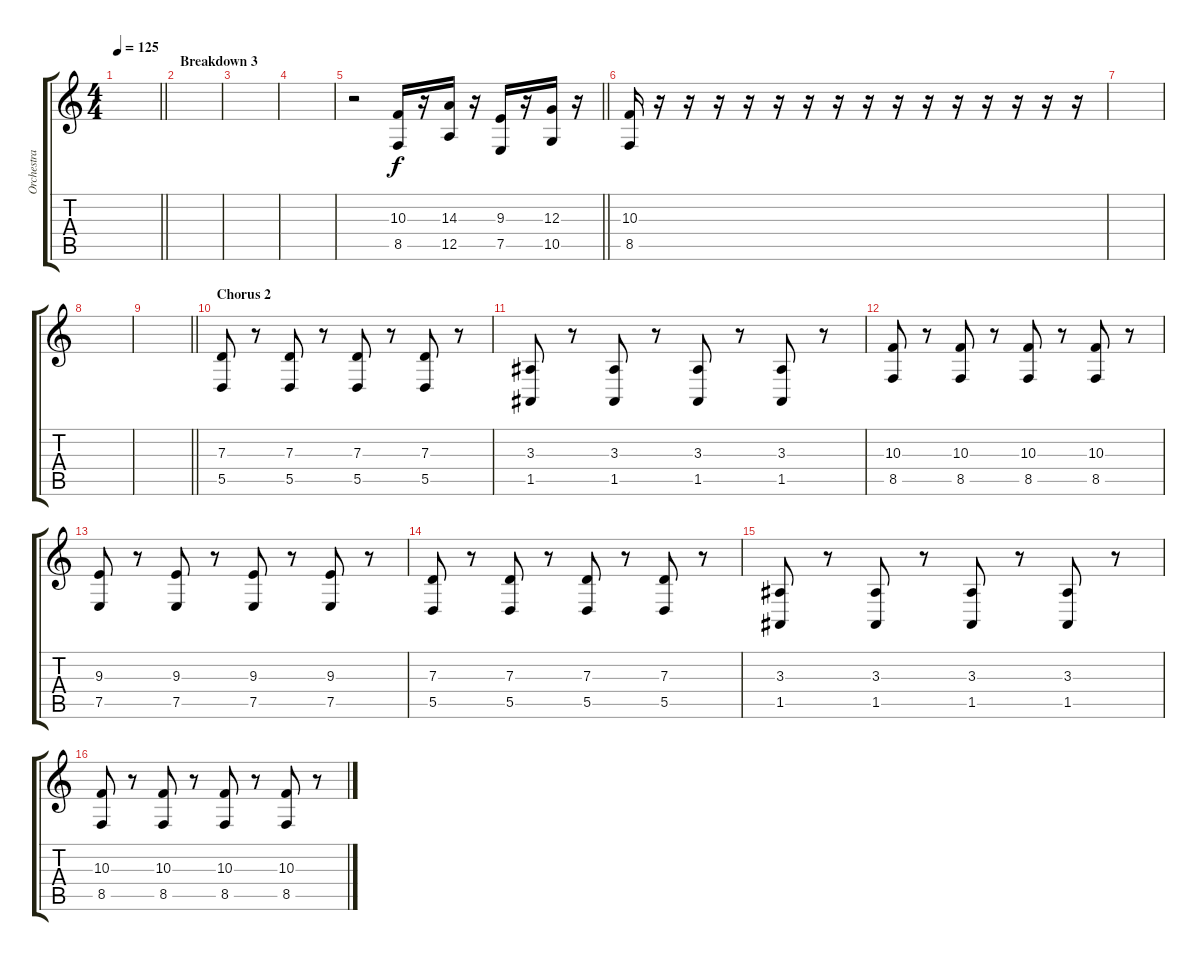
\track ("Orchestra 2" "Orchestra ") {instrument violin}
\staff {score tabs}
\tuning (E4 B3 G3 D3 A2 D2) {hide}
\ts (4 4)
\tempo 125
\clef g2
\barLineRight lightlight
\ks c
|
\section ("" "Breakdown 3")
|
|
|
\barLineRight lightlight
r.2 (10.3 8.5).16 r.16 (14.3 12.5).16 r.16 (9.3 7.5).16 r.16 (12.3 10.5).16 r.16 |
(10.3 8.5).16 r.16 r.16 r.16 r.16 r.16 r.16 r.16 r.16 r.16 r.16 r.16 r.16 r.16 r.16 r.16 |
|
|
\barLineRight lightlight
|
\section ("" "Chorus 2")
(7.3 5.5).8 r.8 (7.3 5.5).8 r.8 (7.3 5.5).8 r.8 (7.3 5.5).8 r.8 |
(3.3 1.5).8 r.8 (3.3 1.5).8 r.8 (3.3 1.5).8 r.8 (3.3 1.5).8 r.8 |
(10.3 8.5).8 r.8 (10.3 8.5).8 r.8 (10.3 8.5).8 r.8 (10.3 8.5).8 r.8 |
(9.3 7.5).8 r.8 (9.3 7.5).8 r.8 (9.3 7.5).8 r.8 (9.3 7.5).8 r.8 |
(7.3 5.5).8 r.8 (7.3 5.5).8 r.8 (7.3 5.5).8 r.8 (7.3 5.5).8 r.8 |
(3.3 1.5).8 r.8 (3.3 1.5).8 r.8 (3.3 1.5).8 r.8 (3.3 1.5).8 r.8 |
(10.3 8.5).8 r.8 (10.3 8.5).8 r.8 (10.3 8.5).8 r.8 (10.3 8.5).8 r.8
